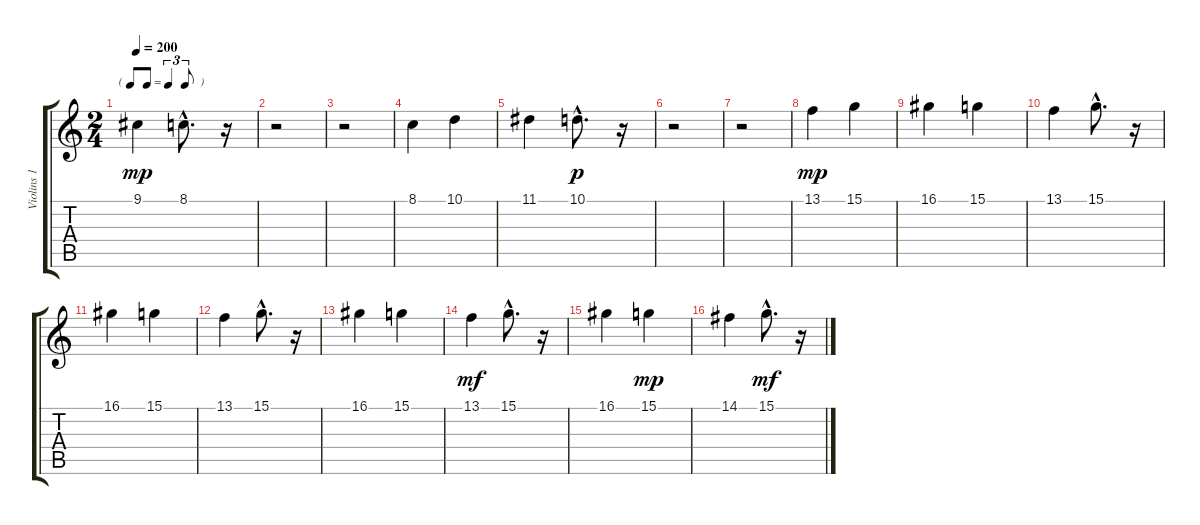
\track ("Violins 1" "Violins 1") {instrument stringensemble1}
\staff {score tabs}
\tuning (E4 B3 G3 D3 A2 E2) {hide}
\ts (2 4)
\tf triplet8th
\tempo 200
\clef g2
\ks c
9.1.4{dy mp} 8.1{hac}.8{d} r.16 |
r.2 |
r.2 |
8.1.4 10.1.4 |
11.1.4 10.1{hac}.8{d dy p} r.16 |
r.2 |
r.2 |
13.1.4{dy mp} 15.1.4 |
16.1.4 15.1.4 |
13.1.4 15.1{hac}.8{d} r.16 |
16.1.4 15.1.4 |
13.1.4 15.1{hac}.8{d} r.16 |
16.1.4 15.1.4 |
13.1.4{dy mf} 15.1{hac}.8{d} r.16 |
16.1.4 15.1.4{dy mp} |
14.1.4 15.1{hac}.8{d dy mf} r.16
